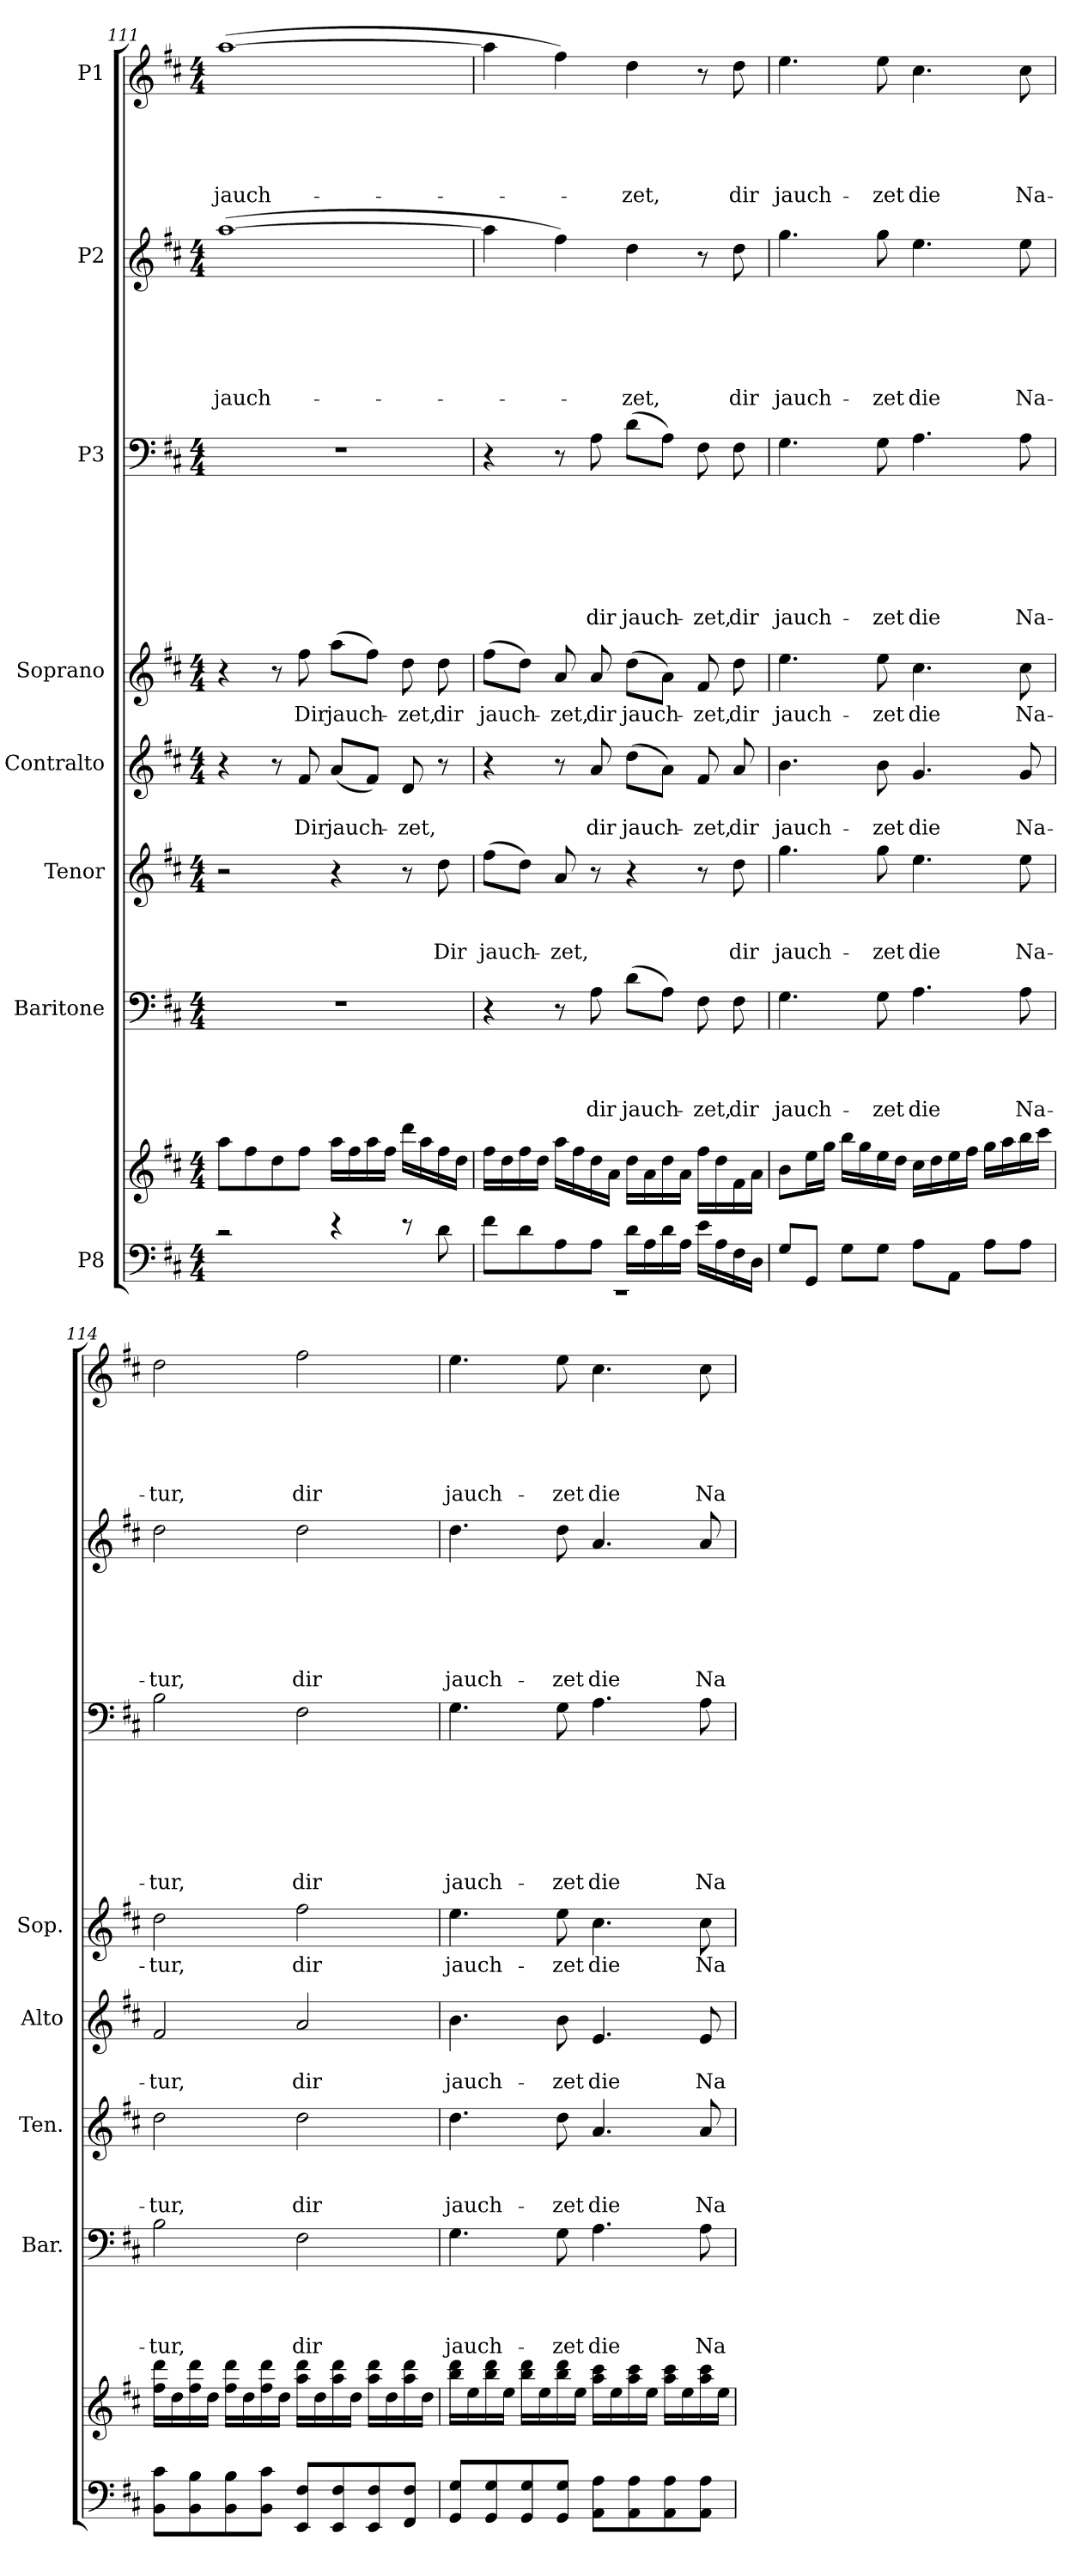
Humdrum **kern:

**kern	**kern	**kern	**text	**text	**text	**text	**kern	**text	**text	**text	**kern	**text	**text	**kern	**text	**kern	**text	**text	**text	**text	**text	**text	**text	**kern	**text	**text	**text	**text	**text	**text	**kern	**text	**text	**text	**text	**text
*part8	*part8	*part7	*part7	*part7	*part7	*part7	*part6	*part6	*part6	*part6	*part5	*part5	*part5	*part4	*part4	*part3	*part3	*part3	*part3	*part3	*part3	*part3	*part3	*part2	*part2	*part2	*part2	*part2	*part2	*part2	*part1	*part1	*part1	*part1	*part1	*part1
*staff9	*staff8	*staff7	*staff7	*staff7	*staff7	*staff7	*staff6	*staff6	*staff6	*staff6	*staff5	*staff5	*staff5	*staff4	*staff4	*staff3	*staff3	*staff3	*staff3	*staff3	*staff3	*staff3	*staff3	*staff2	*staff2	*staff2	*staff2	*staff2	*staff2	*staff2	*staff1	*staff1	*staff1	*staff1	*staff1	*staff1
*I"P8	*	*I"Baritone	*	*	*	*	*I"Tenor	*	*	*	*I"Contralto	*	*	*I"Soprano	*	*I"P3	*	*	*	*	*	*	*	*I"P2	*	*	*	*	*	*	*I"P1	*	*	*	*	*
*	*	*I'Bar.	*	*	*	*	*I'Ten.	*	*	*	*I'Alto	*	*	*I'Sop.	*	*	*	*	*	*	*	*	*	*	*	*	*	*	*	*	*	*	*	*	*	*
*clefF4	*clefG2	*clefF4	*	*	*	*	*clefG2	*	*	*	*clefG2	*	*	*clefG2	*	*clefF4	*	*	*	*	*	*	*	*clefG2	*	*	*	*	*	*	*clefG2	*	*	*	*	*
*	*	*	*	*	*	*	*ITrd7c12	*	*	*	*	*	*	*	*	*	*	*	*	*	*	*	*	*ITrd7c12	*	*	*	*	*	*	*	*	*	*	*	*
*k[f#c#]	*k[f#c#]	*k[f#c#]	*	*	*	*	*k[f#c#]	*	*	*	*k[f#c#]	*	*	*k[f#c#]	*	*k[f#c#]	*	*	*	*	*	*	*	*k[f#c#]	*	*	*	*	*	*	*k[f#c#]	*	*	*	*	*
*D:	*D:	*D:	*	*	*	*	*D:	*	*	*	*D:	*	*	*D:	*	*D:	*	*	*	*	*	*	*	*D:	*	*	*	*	*	*	*D:	*	*	*	*	*
*M4/4	*M4/4	*M4/4	*	*	*	*	*M4/4	*	*	*	*M4/4	*	*	*M4/4	*	*M4/4	*	*	*	*	*	*	*	*M4/4	*	*	*	*	*	*	*M4/4	*	*	*	*	*
=111	=111	=111	=111	=111	=111	=111	=111	=111	=111	=111	=111	=111	=111	=111	=111	=111	=111	=111	=111	=111	=111	=111	=111	=111	=111	=111	=111	=111	=111	=111	=111	=111	=111	=111	=111	=111
*^	*^	*	*	*	*	*	*	*	*	*	*	*	*	*	*	*	*	*	*	*	*	*	*	*	*	*	*	*	*	*	*	*	*	*	*	*
*	*	*	*^	*	*	*	*	*	*	*	*	*	*	*	*	*	*	*	*	*	*	*	*	*	*	*	*	*	*	*	*	*	*	*	*	*	*	*
!	!	!	!	!	!	!	!	!	!	!	!	!	!	!	!	!	!	!	!	!	!	!	!	!	!	!	!	!	!	!	!	!	!LO:LY:b	!	!	!	!	!	!LO:LY:b
2r	1ryy	1ryy	1ryy	8aa\L	1r	.	.	.	.	2r	.	.	.	4r	.	.	4r	.	1r	.	.	.	.	.	.	.	(>[>1a	.	.	.	.	.	jauch-	(>[>1aa	.	.	.	.	jauch-
.	.	.	.	8ff#\	.	.	.	.	.	.	.	.	.	.	.	.	.	.	.	.	.	.	.	.	.	.	.	.	.	.	.	.	.	.	.	.	.	.	.
.	.	.	.	8dd\	.	.	.	.	.	.	.	.	.	8r	.	.	8r	.	.	.	.	.	.	.	.	.	.	.	.	.	.	.	.	.	.	.	.	.	.
!	!	!	!	!	!	!	!	!	!	!	!	!	!	!	!	!LO:LY:b	!	!LO:LY:b	!	!	!	!	!	!	!	!	!	!	!	!	!	!	!	!	!	!	!	!	!
.	.	.	.	8ff#\J	.	.	.	.	.	.	.	.	.	8f#/	.	Dir	8ff#\	Dir	.	.	.	.	.	.	.	.	.	.	.	.	.	.	.	.	.	.	.	.	.
!	!	!	!	!	!	!	!	!	!	!	!	!	!	!	!	!LO:LY:b	!	!LO:LY:b	!	!	!	!	!	!	!	!	!	!	!	!	!	!	!	!	!	!	!	!	!
4r	.	.	.	16aa\LL	.	.	.	.	.	4r	.	.	.	(<8a/L	.	jauch-	(>8aa\L	jauch-	.	.	.	.	.	.	.	.	.	.	.	.	.	.	.	.	.	.	.	.	.
.	.	.	.	16ff#\	.	.	.	.	.	.	.	.	.	.	.	.	.	.	.	.	.	.	.	.	.	.	.	.	.	.	.	.	.	.	.	.	.	.	.
.	.	.	.	16aa\	.	.	.	.	.	.	.	.	.	8f#/J)	.	.	8ff#\J)	.	.	.	.	.	.	.	.	.	.	.	.	.	.	.	.	.	.	.	.	.	.
.	.	.	.	16ff#\JJ	.	.	.	.	.	.	.	.	.	.	.	.	.	.	.	.	.	.	.	.	.	.	.	.	.	.	.	.	.	.	.	.	.	.	.
!	!	!	!	!	!	!	!	!	!	!	!	!	!	!	!	!LO:LY:b	!	!LO:LY:b	!	!	!	!	!	!	!	!	!	!	!	!	!	!	!	!	!	!	!	!	!
8r	.	.	.	16ddd\LL	.	.	.	.	.	8r	.	.	.	8d/	.	-zet,	8dd\	-zet,	.	.	.	.	.	.	.	.	.	.	.	.	.	.	.	.	.	.	.	.	.
.	.	.	.	16aa\	.	.	.	.	.	.	.	.	.	.	.	.	.	.	.	.	.	.	.	.	.	.	.	.	.	.	.	.	.	.	.	.	.	.	.
!	!	!	!	!	!	!	!	!	!	!	!	!	!LO:LY:b	!	!	!	!	!LO:LY:b	!	!	!	!	!	!	!	!	!	!	!	!	!	!	!	!	!	!	!	!	!
8d\	.	.	.	16ff#\	.	.	.	.	.	8d\	.	.	Dir	8r	.	.	8dd\	dir	.	.	.	.	.	.	.	.	.	.	.	.	.	.	.	.	.	.	.	.	.
.	.	.	.	16dd\JJ	.	.	.	.	.	.	.	.	.	.	.	.	.	.	.	.	.	.	.	.	.	.	.	.	.	.	.	.	.	.	.	.	.	.	.
!!LO:PB:g=z
=112	=112	=112	=112	=112	=112	=112	=112	=112	=112	=112	=112	=112	=112	=112	=112	=112	=112	=112	=112	=112	=112	=112	=112	=112	=112	=112	=112	=112	=112	=112	=112	=112	=112	=112	=112	=112	=112	=112	=112
!	!	!	!	!	!	!	!	!	!	!	!	!	!LO:LY:b	!	!	!	!	!LO:LY:b	!	!	!	!	!	!	!	!	!	!	!	!	!	!	!	!	!	!	!	!	!
8f#\L	1rEE	1ryy	1ryy	16ff#\LL	4r	.	.	.	.	(>8f#\L	.	.	jauch-	4r	.	.	(>8ff#\L	jauch-	4r	.	.	.	.	.	.	.	4a\]	.	.	.	.	.	.	4aa\]	.	.	.	.	.
.	.	.	.	16dd\	.	.	.	.	.	.	.	.	.	.	.	.	.	.	.	.	.	.	.	.	.	.	.	.	.	.	.	.	.	.	.	.	.	.	.
8d\	.	.	.	16ff#\	.	.	.	.	.	8d\J)	.	.	.	.	.	.	8dd\J)	.	.	.	.	.	.	.	.	.	.	.	.	.	.	.	.	.	.	.	.	.	.
.	.	.	.	16dd\JJ	.	.	.	.	.	.	.	.	.	.	.	.	.	.	.	.	.	.	.	.	.	.	.	.	.	.	.	.	.	.	.	.	.	.	.
!	!	!	!	!	!	!	!	!	!	!	!	!	!LO:LY:b	!	!	!	!	!LO:LY:b	!	!	!	!	!	!	!	!	!	!	!	!	!	!	!	!	!	!	!	!	!
8A\	.	.	.	16aa\LL	8r	.	.	.	.	8A/	.	.	-zet,	8r	.	.	8a/	-zet,	8r	.	.	.	.	.	.	.	4f#\)	.	.	.	.	.	.	4ff#\)	.	.	.	.	.
.	.	.	.	16ff#\	.	.	.	.	.	.	.	.	.	.	.	.	.	.	.	.	.	.	.	.	.	.	.	.	.	.	.	.	.	.	.	.	.	.	.
!	!	!	!	!	!	!	!	!	!LO:LY:b	!	!	!	!	!	!	!LO:LY:b	!	!LO:LY:b	!	!	!	!	!	!	!	!LO:LY:b	!	!	!	!	!	!	!	!	!	!	!	!	!
8A\J	.	.	.	16dd\	8A\	.	.	.	dir	8r	.	.	.	8a/	.	dir	8a/	dir	8A\	.	.	.	.	.	.	dir	.	.	.	.	.	.	.	.	.	.	.	.	.
.	.	.	.	16a\JJ	.	.	.	.	.	.	.	.	.	.	.	.	.	.	.	.	.	.	.	.	.	.	.	.	.	.	.	.	.	.	.	.	.	.	.
!	!	!	!	!	!	!	!	!	!LO:LY:b	!	!	!	!	!	!	!LO:LY:b	!	!LO:LY:b	!	!	!	!	!	!	!	!LO:LY:b	!	!	!	!	!	!	!LO:LY:b	!	!	!	!	!	!LO:LY:b
16d\LL	.	.	.	16dd\LL	(>8d\L	.	.	.	jauch-	4r	.	.	.	(>8dd\L	.	jauch-	(>8dd\L	jauch-	(>8d\L	.	.	.	.	.	.	jauch-	4d\	.	.	.	.	.	-zet,	4dd\	.	.	.	.	-zet,
16A\	.	.	.	16a\	.	.	.	.	.	.	.	.	.	.	.	.	.	.	.	.	.	.	.	.	.	.	.	.	.	.	.	.	.	.	.	.	.	.	.
16d\	.	.	.	16dd\	8A\J)	.	.	.	.	.	.	.	.	8a\J)	.	.	8a\J)	.	8A\J)	.	.	.	.	.	.	.	.	.	.	.	.	.	.	.	.	.	.	.	.
16A\JJ	.	.	.	16a\JJ	.	.	.	.	.	.	.	.	.	.	.	.	.	.	.	.	.	.	.	.	.	.	.	.	.	.	.	.	.	.	.	.	.	.	.
!	!	!	!	!	!	!	!	!	!LO:LY:b	!	!	!	!	!	!	!LO:LY:b	!	!LO:LY:b	!	!	!	!	!	!	!	!LO:LY:b	!	!	!	!	!	!	!	!	!	!	!	!	!
16e\LL	.	.	.	16ff#\LL	8F#\	.	.	.	-zet,	8r	.	.	.	8f#/	.	-zet,	8f#/	-zet,	8F#\	.	.	.	.	.	.	-zet,	8r	.	.	.	.	.	.	8r	.	.	.	.	.
16A\	.	.	.	16dd\	.	.	.	.	.	.	.	.	.	.	.	.	.	.	.	.	.	.	.	.	.	.	.	.	.	.	.	.	.	.	.	.	.	.	.
!	!	!	!	!	!	!	!	!	!LO:LY:b	!	!	!	!LO:LY:b	!	!	!LO:LY:b	!	!LO:LY:b	!	!	!	!	!	!	!	!LO:LY:b	!	!	!	!	!	!	!LO:LY:b	!	!	!	!	!	!LO:LY:b
16F#\	.	.	.	16f#\	8F#\	.	.	.	dir	8d\	.	.	dir	8a/	.	dir	8dd\	dir	8F#\	.	.	.	.	.	.	dir	8d\	.	.	.	.	.	dir	8dd\	.	.	.	.	dir
16D\JJ	.	.	.	16a\JJ	.	.	.	.	.	.	.	.	.	.	.	.	.	.	.	.	.	.	.	.	.	.	.	.	.	.	.	.	.	.	.	.	.	.	.
=113	=113	=113	=113	=113	=113	=113	=113	=113	=113	=113	=113	=113	=113	=113	=113	=113	=113	=113	=113	=113	=113	=113	=113	=113	=113	=113	=113	=113	=113	=113	=113	=113	=113	=113	=113	=113	=113	=113	=113
!	!	!	!	!	!	!	!	!	!LO:LY:b	!	!	!	!LO:LY:b	!	!	!LO:LY:b	!	!LO:LY:b	!	!	!	!	!	!	!	!LO:LY:b	!	!	!	!	!	!	!LO:LY:b	!	!	!	!	!	!LO:LY:b
8G/L	1ryy	1ryy	1ryy	8b\L	4.G\	.	.	.	jauch-	4.g\	.	.	jauch-	4.b\	.	jauch-	4.ee\	jauch-	4.G\	.	.	.	.	.	.	jauch-	4.g\	.	.	.	.	.	jauch-	4.ee\	.	.	.	.	jauch-
8GG/J	.	.	.	16ee\L	.	.	.	.	.	.	.	.	.	.	.	.	.	.	.	.	.	.	.	.	.	.	.	.	.	.	.	.	.	.	.	.	.	.	.
.	.	.	.	16gg\JJ	.	.	.	.	.	.	.	.	.	.	.	.	.	.	.	.	.	.	.	.	.	.	.	.	.	.	.	.	.	.	.	.	.	.	.
8G\L	.	.	.	16bb\LL	.	.	.	.	.	.	.	.	.	.	.	.	.	.	.	.	.	.	.	.	.	.	.	.	.	.	.	.	.	.	.	.	.	.	.
.	.	.	.	16gg\	.	.	.	.	.	.	.	.	.	.	.	.	.	.	.	.	.	.	.	.	.	.	.	.	.	.	.	.	.	.	.	.	.	.	.
!	!	!	!	!	!	!	!	!	!LO:LY:b	!	!	!	!LO:LY:b	!	!	!LO:LY:b	!	!LO:LY:b	!	!	!	!	!	!	!	!LO:LY:b	!	!	!	!	!	!	!LO:LY:b	!	!	!	!	!	!LO:LY:b
8G\J	.	.	.	16ee\	8G\	.	.	.	-zet	8g\	.	.	-zet	8b\	.	-zet	8ee\	-zet	8G\	.	.	.	.	.	.	-zet	8g\	.	.	.	.	.	-zet	8ee\	.	.	.	.	-zet
.	.	.	.	16dd\JJ	.	.	.	.	.	.	.	.	.	.	.	.	.	.	.	.	.	.	.	.	.	.	.	.	.	.	.	.	.	.	.	.	.	.	.
!	!	!	!	!	!	!	!	!	!LO:LY:b	!	!	!	!LO:LY:b	!	!	!LO:LY:b	!	!LO:LY:b	!	!	!	!	!	!	!	!LO:LY:b	!	!	!	!	!	!	!LO:LY:b	!	!	!	!	!	!LO:LY:b
8A\L	.	.	.	16cc#\LL	4.A\	.	.	.	die	4.e\	.	.	die	4.g/	.	die	4.cc#\	die	4.A\	.	.	.	.	.	.	die	4.e\	.	.	.	.	.	die	4.cc#\	.	.	.	.	die
.	.	.	.	16dd\	.	.	.	.	.	.	.	.	.	.	.	.	.	.	.	.	.	.	.	.	.	.	.	.	.	.	.	.	.	.	.	.	.	.	.
8AA\J	.	.	.	16ee\	.	.	.	.	.	.	.	.	.	.	.	.	.	.	.	.	.	.	.	.	.	.	.	.	.	.	.	.	.	.	.	.	.	.	.
.	.	.	.	16ff#\JJ	.	.	.	.	.	.	.	.	.	.	.	.	.	.	.	.	.	.	.	.	.	.	.	.	.	.	.	.	.	.	.	.	.	.	.
8A\L	.	.	.	16gg\LL	.	.	.	.	.	.	.	.	.	.	.	.	.	.	.	.	.	.	.	.	.	.	.	.	.	.	.	.	.	.	.	.	.	.	.
.	.	.	.	16aa\	.	.	.	.	.	.	.	.	.	.	.	.	.	.	.	.	.	.	.	.	.	.	.	.	.	.	.	.	.	.	.	.	.	.	.
!	!	!	!	!	!	!	!	!	!LO:LY:b	!	!	!	!LO:LY:b	!	!	!LO:LY:b	!	!LO:LY:b	!	!	!	!	!	!	!	!LO:LY:b	!	!	!	!	!	!	!LO:LY:b	!	!	!	!	!	!LO:LY:b
8A\J	.	.	.	16bb\	8A\	.	.	.	Na-	8e\	.	.	Na-	8g/	.	Na-	8cc#\	Na-	8A\	.	.	.	.	.	.	Na-	8e\	.	.	.	.	.	Na-	8cc#\	.	.	.	.	Na-
.	.	.	.	16ccc#\JJ	.	.	.	.	.	.	.	.	.	.	.	.	.	.	.	.	.	.	.	.	.	.	.	.	.	.	.	.	.	.	.	.	.	.	.
!!LO:PB:g=z
=114	=114	=114	=114	=114	=114	=114	=114	=114	=114	=114	=114	=114	=114	=114	=114	=114	=114	=114	=114	=114	=114	=114	=114	=114	=114	=114	=114	=114	=114	=114	=114	=114	=114	=114	=114	=114	=114	=114	=114
!	!	!	!	!	!	!	!	!	!LO:LY:b	!	!	!	!LO:LY:b	!	!	!LO:LY:b	!	!LO:LY:b	!	!	!	!	!	!	!	!LO:LY:b	!	!	!	!	!	!	!LO:LY:b	!	!	!	!	!	!LO:LY:b
8BB\ 8c#\L	1ryy	1ryy	1ryy	16ff#\ 16ddd\LL	2B\	.	.	.	-tur,	2d\	.	.	-tur,	2f#/	.	-tur,	2dd\	-tur,	2B\	.	.	.	.	.	.	-tur,	2d\	.	.	.	.	.	-tur,	2dd\	.	.	.	.	-tur,
.	.	.	.	16dd\	.	.	.	.	.	.	.	.	.	.	.	.	.	.	.	.	.	.	.	.	.	.	.	.	.	.	.	.	.	.	.	.	.	.	.
8BB\ 8B\	.	.	.	16ff#\ 16ddd\	.	.	.	.	.	.	.	.	.	.	.	.	.	.	.	.	.	.	.	.	.	.	.	.	.	.	.	.	.	.	.	.	.	.	.
.	.	.	.	16dd\JJ	.	.	.	.	.	.	.	.	.	.	.	.	.	.	.	.	.	.	.	.	.	.	.	.	.	.	.	.	.	.	.	.	.	.	.
8BB\ 8B\	.	.	.	16ff#\ 16ddd\LL	.	.	.	.	.	.	.	.	.	.	.	.	.	.	.	.	.	.	.	.	.	.	.	.	.	.	.	.	.	.	.	.	.	.	.
.	.	.	.	16dd\	.	.	.	.	.	.	.	.	.	.	.	.	.	.	.	.	.	.	.	.	.	.	.	.	.	.	.	.	.	.	.	.	.	.	.
8BB\ 8c#\J	.	.	.	16ff#\ 16ddd\	.	.	.	.	.	.	.	.	.	.	.	.	.	.	.	.	.	.	.	.	.	.	.	.	.	.	.	.	.	.	.	.	.	.	.
.	.	.	.	16dd\JJ	.	.	.	.	.	.	.	.	.	.	.	.	.	.	.	.	.	.	.	.	.	.	.	.	.	.	.	.	.	.	.	.	.	.	.
!	!	!	!	!	!	!	!	!	!LO:LY:b	!	!	!	!LO:LY:b	!	!	!LO:LY:b	!	!LO:LY:b	!	!	!	!	!	!	!	!LO:LY:b	!	!	!	!	!	!	!LO:LY:b	!	!	!	!	!	!LO:LY:b
8EE/ 8F#/L	.	.	.	16aa\ 16ddd\LL	2F#\	.	.	.	dir	2d\	.	.	dir	2a/	.	dir	2ff#\	dir	2F#\	.	.	.	.	.	.	dir	2d\	.	.	.	.	.	dir	2ff#\	.	.	.	.	dir
.	.	.	.	16dd\	.	.	.	.	.	.	.	.	.	.	.	.	.	.	.	.	.	.	.	.	.	.	.	.	.	.	.	.	.	.	.	.	.	.	.
8EE/ 8F#/	.	.	.	16aa\ 16ddd\	.	.	.	.	.	.	.	.	.	.	.	.	.	.	.	.	.	.	.	.	.	.	.	.	.	.	.	.	.	.	.	.	.	.	.
.	.	.	.	16dd\JJ	.	.	.	.	.	.	.	.	.	.	.	.	.	.	.	.	.	.	.	.	.	.	.	.	.	.	.	.	.	.	.	.	.	.	.
8EE/ 8F#/	.	.	.	16aa\ 16ddd\LL	.	.	.	.	.	.	.	.	.	.	.	.	.	.	.	.	.	.	.	.	.	.	.	.	.	.	.	.	.	.	.	.	.	.	.
.	.	.	.	16dd\	.	.	.	.	.	.	.	.	.	.	.	.	.	.	.	.	.	.	.	.	.	.	.	.	.	.	.	.	.	.	.	.	.	.	.
8FF#/ 8F#/J	.	.	.	16aa\ 16ddd\	.	.	.	.	.	.	.	.	.	.	.	.	.	.	.	.	.	.	.	.	.	.	.	.	.	.	.	.	.	.	.	.	.	.	.
.	.	.	.	16dd\JJ	.	.	.	.	.	.	.	.	.	.	.	.	.	.	.	.	.	.	.	.	.	.	.	.	.	.	.	.	.	.	.	.	.	.	.
=115	=115	=115	=115	=115	=115	=115	=115	=115	=115	=115	=115	=115	=115	=115	=115	=115	=115	=115	=115	=115	=115	=115	=115	=115	=115	=115	=115	=115	=115	=115	=115	=115	=115	=115	=115	=115	=115	=115	=115
!	!	!	!	!	!	!	!	!	!LO:LY:b	!	!	!	!LO:LY:b	!	!	!LO:LY:b	!	!LO:LY:b	!	!	!	!	!	!	!	!LO:LY:b	!	!	!	!	!	!	!LO:LY:b	!	!	!	!	!	!LO:LY:b
8GG/ 8G/L	1ryy	1ryy	1ryy	16bb\ 16ddd\LL	4.G\	.	.	.	jauch-	4.d\	.	.	jauch-	4.b\	.	jauch-	4.ee\	jauch-	4.G\	.	.	.	.	.	.	jauch-	4.d\	.	.	.	.	.	jauch-	4.ee\	.	.	.	.	jauch-
.	.	.	.	16ee\	.	.	.	.	.	.	.	.	.	.	.	.	.	.	.	.	.	.	.	.	.	.	.	.	.	.	.	.	.	.	.	.	.	.	.
8GG/ 8G/	.	.	.	16bb\ 16ddd\	.	.	.	.	.	.	.	.	.	.	.	.	.	.	.	.	.	.	.	.	.	.	.	.	.	.	.	.	.	.	.	.	.	.	.
.	.	.	.	16ee\JJ	.	.	.	.	.	.	.	.	.	.	.	.	.	.	.	.	.	.	.	.	.	.	.	.	.	.	.	.	.	.	.	.	.	.	.
8GG/ 8G/	.	.	.	16bb\ 16ddd\LL	.	.	.	.	.	.	.	.	.	.	.	.	.	.	.	.	.	.	.	.	.	.	.	.	.	.	.	.	.	.	.	.	.	.	.
.	.	.	.	16ee\	.	.	.	.	.	.	.	.	.	.	.	.	.	.	.	.	.	.	.	.	.	.	.	.	.	.	.	.	.	.	.	.	.	.	.
!	!	!	!	!	!	!	!	!	!LO:LY:b	!	!	!	!LO:LY:b	!	!	!LO:LY:b	!	!LO:LY:b	!	!	!	!	!	!	!	!LO:LY:b	!	!	!	!	!	!	!LO:LY:b	!	!	!	!	!	!LO:LY:b
8GG/ 8G/J	.	.	.	16bb\ 16ddd\	8G\	.	.	.	-zet	8d\	.	.	-zet	8b\	.	-zet	8ee\	-zet	8G\	.	.	.	.	.	.	-zet	8d\	.	.	.	.	.	-zet	8ee\	.	.	.	.	-zet
.	.	.	.	16ee\JJ	.	.	.	.	.	.	.	.	.	.	.	.	.	.	.	.	.	.	.	.	.	.	.	.	.	.	.	.	.	.	.	.	.	.	.
!	!	!	!	!	!	!	!	!	!LO:LY:b	!	!	!	!LO:LY:b	!	!	!LO:LY:b	!	!LO:LY:b	!	!	!	!	!	!	!	!LO:LY:b	!	!	!	!	!	!	!LO:LY:b	!	!	!	!	!	!LO:LY:b
8AA\ 8A\L	.	.	.	16aa\ 16ccc#\LL	4.A\	.	.	.	die	4.A/	.	.	die	4.e/	.	die	4.cc#\	die	4.A\	.	.	.	.	.	.	die	4.A/	.	.	.	.	.	die	4.cc#\	.	.	.	.	die
.	.	.	.	16ee\	.	.	.	.	.	.	.	.	.	.	.	.	.	.	.	.	.	.	.	.	.	.	.	.	.	.	.	.	.	.	.	.	.	.	.
8AA\ 8A\	.	.	.	16aa\ 16ccc#\	.	.	.	.	.	.	.	.	.	.	.	.	.	.	.	.	.	.	.	.	.	.	.	.	.	.	.	.	.	.	.	.	.	.	.
.	.	.	.	16ee\JJ	.	.	.	.	.	.	.	.	.	.	.	.	.	.	.	.	.	.	.	.	.	.	.	.	.	.	.	.	.	.	.	.	.	.	.
8AA\ 8A\	.	.	.	16aa\ 16ccc#\LL	.	.	.	.	.	.	.	.	.	.	.	.	.	.	.	.	.	.	.	.	.	.	.	.	.	.	.	.	.	.	.	.	.	.	.
.	.	.	.	16ee\	.	.	.	.	.	.	.	.	.	.	.	.	.	.	.	.	.	.	.	.	.	.	.	.	.	.	.	.	.	.	.	.	.	.	.
!	!	!	!	!	!	!	!	!	!LO:LY:b	!	!	!	!LO:LY:b	!	!	!LO:LY:b	!	!LO:LY:b	!	!	!	!	!	!	!	!LO:LY:b	!	!	!	!	!	!	!LO:LY:b	!	!	!	!	!	!LO:LY:b
8AA\ 8A\J	.	.	.	16aa\ 16ccc#\	8A\	.	.	.	Na-	8A/	.	.	Na-	8e/	.	Na-	8cc#\	Na-	8A\	.	.	.	.	.	.	Na-	8A/	.	.	.	.	.	Na-	8cc#\	.	.	.	.	Na-
.	.	.	.	16ee\JJ	.	.	.	.	.	.	.	.	.	.	.	.	.	.	.	.	.	.	.	.	.	.	.	.	.	.	.	.	.	.	.	.	.	.	.
*v	*v	*	*	*	*	*	*	*	*	*	*	*	*	*	*	*	*	*	*	*	*	*	*	*	*	*	*	*	*	*	*	*	*	*	*	*	*	*	*
*	*v	*v	*v	*	*	*	*	*	*	*	*	*	*	*	*	*	*	*	*	*	*	*	*	*	*	*	*	*	*	*	*	*	*	*	*	*	*	*
=	=	=	=	=	=	=	=	=	=	=	=	=	=	=	=	=	=	=	=	=	=	=	=	=	=	=	=	=	=	=	=	=	=	=	=	=
*-	*-	*-	*-	*-	*-	*-	*-	*-	*-	*-	*-	*-	*-	*-	*-	*-	*-	*-	*-	*-	*-	*-	*-	*-	*-	*-	*-	*-	*-	*-	*-	*-	*-	*-	*-	*-
